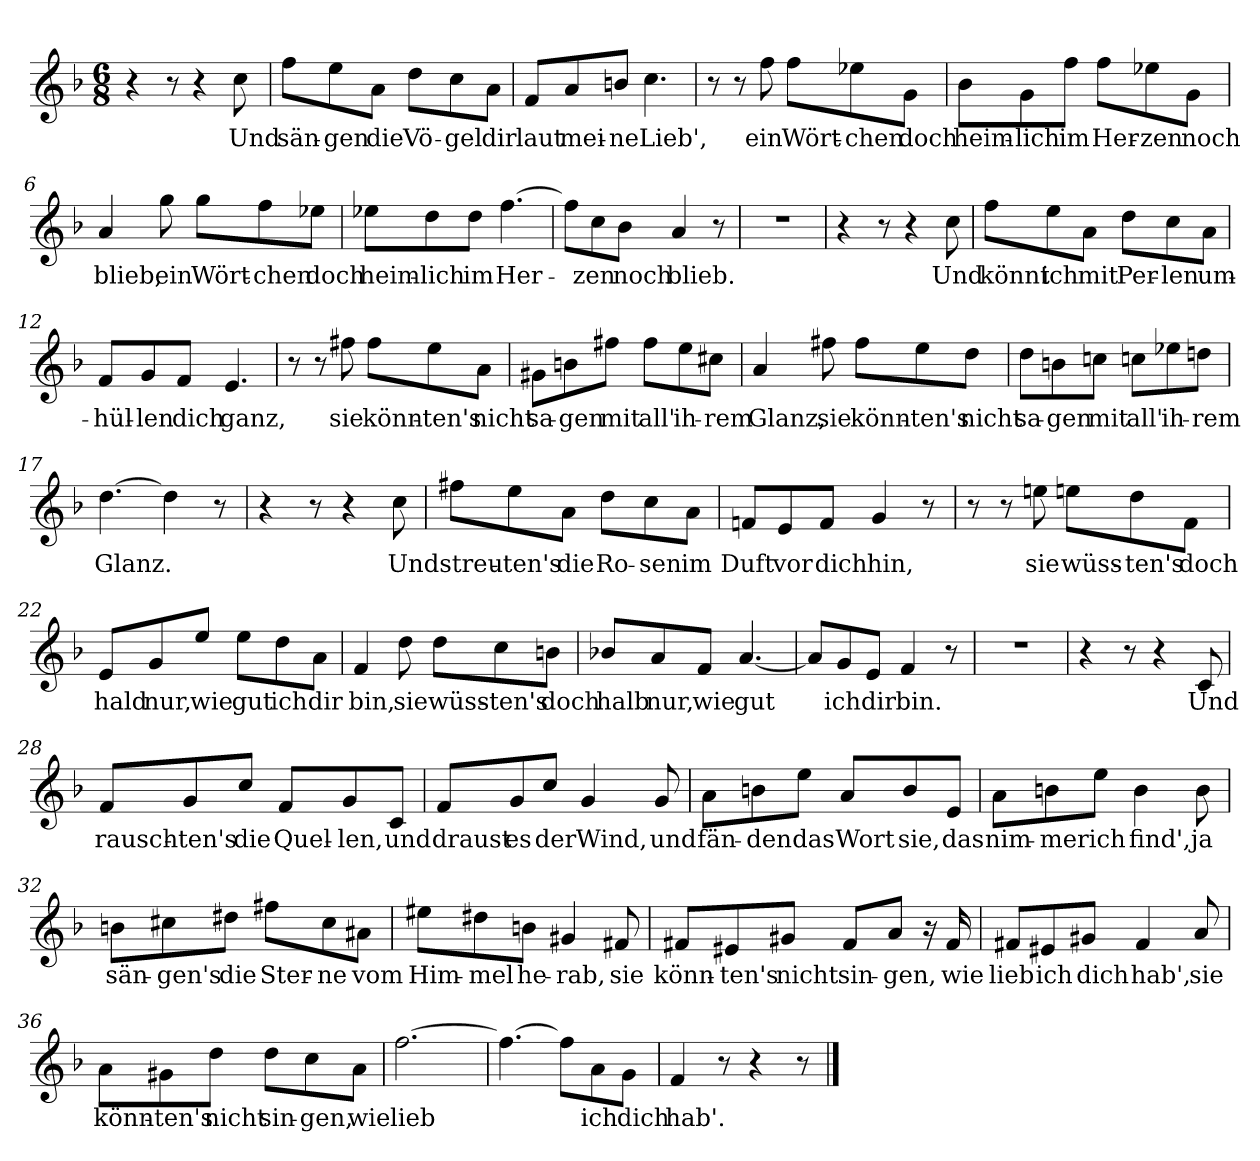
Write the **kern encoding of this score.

**kern	**text
*part1	*part1
*staff1	*staff1
*clefG2	*
*k[b-]	*
*M6/8	*
=1	=1
4r	.
8r	.
4r	.
!	!LO:LY:b
8cc\	Und
=2	=2
!	!LO:LY:b
8ff\L	sän-
!	!LO:LY:b
8ee\	-gen
!	!LO:LY:b
8a\J	die
!	!LO:LY:b
8dd\L	Vö-
!	!LO:LY:b
8cc\	-gel
!	!LO:LY:b
8a\J	dir
=3	=3
!	!LO:LY:b
8f/L	laut
!	!LO:LY:b
8a/	mei-
!	!LO:LY:b
8bn/J	-ne
!	!LO:LY:b
4.cc\	Lieb',
=4	=4
8r	.
8r	.
!	!LO:LY:b
8ff\	ein
!	!LO:LY:b
8ff\L	Wört-
!	!LO:LY:b
8ee-X\	-chen
!	!LO:LY:b
8g\J	doch
=5	=5
!	!LO:LY:b
8b-\L	heim-
!	!LO:LY:b
8g\	-lich
!	!LO:LY:b
8ff\J	im
!	!LO:LY:b
8ff\L	Her-
!	!LO:LY:b
8ee-X\	-zen
!	!LO:LY:b
8g\J	noch
!!LO:LB:g=z
=6	=6
!	!LO:LY:b
4a/	blieb,
!	!LO:LY:b
8gg\	ein
!	!LO:LY:b
8gg\L	Wört-
!	!LO:LY:b
8ff\	-chen
!	!LO:LY:b
8ee-X\J	doch
=7	=7
!	!LO:LY:b
8ee-X\L	heim-
!	!LO:LY:b
8dd\	-lich
!	!LO:LY:b
8dd\J	im
!	!LO:LY:b
[4.ff\	Her-
=8	=8
8ff\L]	.
!	!LO:LY:b
8cc\	-zen
!	!LO:LY:b
8b-\J	noch
!	!LO:LY:b
4a/	blieb.
8r	.
=9	=9
2.r	.
=10	=10
4r	.
8r	.
4r	.
!	!LO:LY:b
8cc\	Und
=11	=11
!	!LO:LY:b
8ff\L	könnt
!	!LO:LY:b
8ee\	ich
!	!LO:LY:b
8a\J	mit
!	!LO:LY:b
8dd\L	Per-
!	!LO:LY:b
8cc\	-len
!	!LO:LY:b
8a\J	um-
!!LO:LB:g=z
=12	=12
!	!LO:LY:b
8f/L	hül-
!	!LO:LY:b
8g/	-len
!	!LO:LY:b
8f/J	dich
!	!LO:LY:b
4.e/	ganz,
=13	=13
8r	.
8r	.
!	!LO:LY:b
8ff#X\	sie
!	!LO:LY:b
8ff#\L	könn-
!	!LO:LY:b
8ee\	-ten's
!	!LO:LY:b
8a\J	nicht
=14	=14
!	!LO:LY:b
8g#X\L	sa-
!	!LO:LY:b
8bn\	-gen
!	!LO:LY:b
8ff#X\J	mit
!	!LO:LY:b
8ff#\L	all'
!	!LO:LY:b
8ee\	ih-
!	!LO:LY:b
8cc#X\J	-rem
=15	=15
!	!LO:LY:b
4a/	Glanz,
!	!LO:LY:b
8ff#X\	sie
!	!LO:LY:b
8ff#\L	könn-
!	!LO:LY:b
8ee\	-ten's
!	!LO:LY:b
8dd\J	nicht
=16	=16
!	!LO:LY:b
8dd\L	sa-
!	!LO:LY:b
8bn\	-gen
!	!LO:LY:b
8ccn\J	mit
!	!LO:LY:b
8ccn\L	all'
!	!LO:LY:b
8ee-X\	ih-
!	!LO:LY:b
8ddn\J	-rem
!!LO:LB:g=z
=17	=17
!	!LO:LY:b
[4.dd\	Glanz.
4dd\]	.
8r	.
=18	=18
4r	.
8r	.
4r	.
!	!LO:LY:b
8cc\	Und
=19	=19
!	!LO:LY:b
8ff#X\L	streu-
!	!LO:LY:b
8ee\	-ten's
!	!LO:LY:b
8a\J	die
!	!LO:LY:b
8dd\L	Ro-
!	!LO:LY:b
8cc\	-sen
!	!LO:LY:b
8a\J	im
=20	=20
!	!LO:LY:b
8fn/L	Duft
!	!LO:LY:b
8e/	vor
!	!LO:LY:b
8f/J	dich
!	!LO:LY:b
4g/	hin,
8r	.
=21	=21
8r	.
8r	.
!	!LO:LY:b
8een\	sie
!	!LO:LY:b
8een\L	wüss-
!	!LO:LY:b
8dd\	-ten's
!	!LO:LY:b
8f\J	doch
=22	=22
!	!LO:LY:b
8e/L	hald
!	!LO:LY:b
8g/	nur,
!	!LO:LY:b
8ee/J	wie
!	!LO:LY:b
8ee\L	gut
!	!LO:LY:b
8dd\	ich
!	!LO:LY:b
8a\J	dir
!!LO:LB:g=z
=23	=23
!	!LO:LY:b
4f/	bin,
!	!LO:LY:b
8dd\	sie
!	!LO:LY:b
8dd\L	wüss-
!	!LO:LY:b
8cc\	-ten's
!	!LO:LY:b
8bn\J	doch
=24	=24
!	!LO:LY:b
8b-X/L	halb
!	!LO:LY:b
8a/	nur,
!	!LO:LY:b
8f/J	wie
!	!LO:LY:b
[4.a/	gut
=25	=25
8a/L]	.
!	!LO:LY:b
8g/	ich
!	!LO:LY:b
8e/J	dir
!	!LO:LY:b
4f/	bin.
8r	.
=26	=26
2.r	.
=27	=27
4r	.
8r	.
4r	.
!	!LO:LY:b
8c/	Und
=28	=28
!	!LO:LY:b
8f/L	rausch-
!	!LO:LY:b
8g/	-ten's
!	!LO:LY:b
8cc/J	die
!	!LO:LY:b
8f/L	Quel-
!	!LO:LY:b
8g/	-len,
!	!LO:LY:b
8c/J	und
!!LO:LB:g=z
=29	=29
!	!LO:LY:b
8f/L	draust
!	!LO:LY:b
8g/	es
!	!LO:LY:b
8cc/J	der
!	!LO:LY:b
4g/	Wind,
!	!LO:LY:b
8g/	und
=30	=30
!	!LO:LY:b
8a\L	fän-
!	!LO:LY:b
8bn\	-den
!	!LO:LY:b
8ee\J	das
!	!LO:LY:b
8a/L	Wort
!	!LO:LY:b
8b/	sie,
!	!LO:LY:b
8e/J	das
=31	=31
!	!LO:LY:b
8a\L	nim-
!	!LO:LY:b
8bn\	-mer
!	!LO:LY:b
8ee\J	ich
!	!LO:LY:b
4b\	find',
!	!LO:LY:b
8b\	ja
=32	=32
!	!LO:LY:b
8bn\L	sän-
!	!LO:LY:b
8cc#X\	-gen's
!	!LO:LY:b
8dd#X\J	die
!	!LO:LY:b
8ff#X\L	Ster-
!	!LO:LY:b
8cc#\	-ne
!	!LO:LY:b
8a#X\J	vom
=33	=33
!	!LO:LY:b
8ee#X\L	Him-
!	!LO:LY:b
8dd#X\	-mel
!	!LO:LY:b
8bn\J	he-
!	!LO:LY:b
4g#X/	-rab,
!	!LO:LY:b
8f#X/	sie
!!LO:LB:g=z
=34	=34
!	!LO:LY:b
8f#X/L	könn-
!	!LO:LY:b
8e#X/	-ten's
!	!LO:LY:b
8g#X/J	nicht
!	!LO:LY:b
8f#/L	sin-
!	!LO:LY:b
8a/J	-gen,
16r	.
!	!LO:LY:b
16f#/	wie
=35	=35
!	!LO:LY:b
8f#X/L	lieb
!	!LO:LY:b
8e#X/	ich
!	!LO:LY:b
8g#X/J	dich
!	!LO:LY:b
4f#/	hab',
!	!LO:LY:b
8a/	sie
=36	=36
!	!LO:LY:b
8a\L	könn-
!	!LO:LY:b
8g#X\	-ten's
!	!LO:LY:b
8dd\J	nicht
!	!LO:LY:b
8dd\L	sin-
!	!LO:LY:b
8cc\	-gen,
!	!LO:LY:b
8a\J	wie
=37	=37
!	!LO:LY:b
[2.ff\	lieb
=38	=38
4.ff\_	.
8ff\L]	.
!	!LO:LY:b
8a\	ich
!	!LO:LY:b
8g\J	dich
=39	=39
!	!LO:LY:b
4f/	hab'.
8r	.
4r	.
8r	.
==	==
*-	*-
